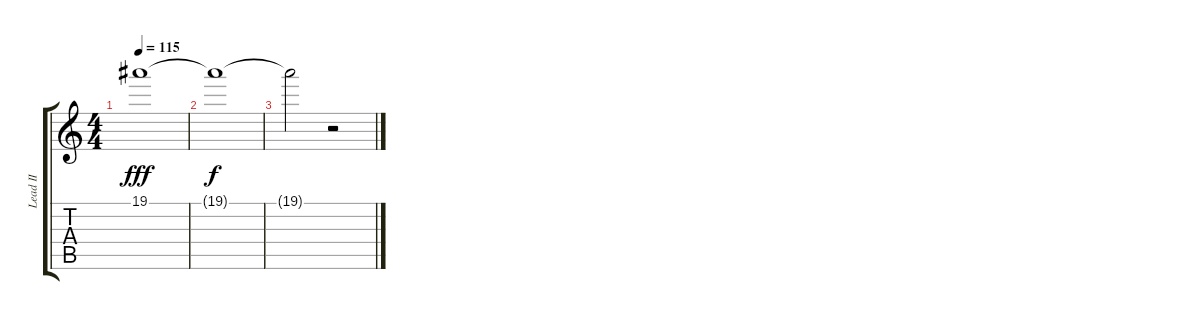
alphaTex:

\track ("Lead II" "Lead II") {instrument distortionguitar}
\staff {score tabs}
\tuning (Eb4 Bb3 Gb3 Db3 Ab2 Eb2) {hide}
\ts (4 4)
\tempo 115
\clef g2
\ks c
19.1.1{dy fff} |
19.1{t}.1{dy f} |
19.1{t}.2 r.2
